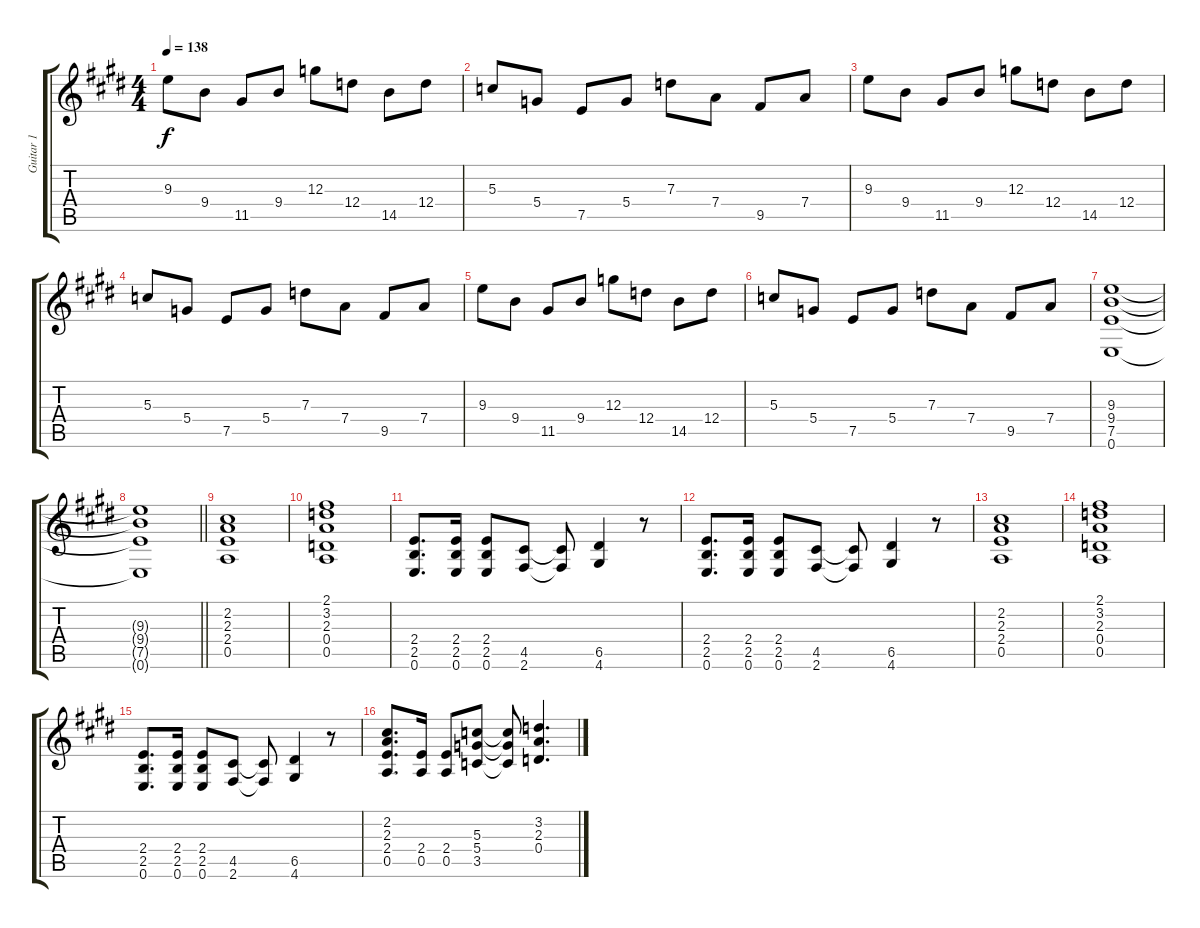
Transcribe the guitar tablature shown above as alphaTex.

\track ("Guitar 1" "Guitar 1") {instrument distortionguitar}
\staff {score tabs}
\tuning (E4 B3 G3 D3 A2 E2) {hide}
\ts (4 4)
\tempo 138
\clef g2
\ks e
9.3.8{dy f} 9.4.8 11.5.8 9.4.8 12.3.8 12.4.8 14.5.8 12.4.8 |
\ks c#minor
5.3.8 5.4.8 7.5.8 5.4.8 7.3.8 7.4.8 9.5.8 7.4.8 |
9.3.8 9.4.8 11.5.8 9.4.8 12.3.8 12.4.8 14.5.8 12.4.8 |
5.3.8 5.4.8 7.5.8 5.4.8 7.3.8 7.4.8 9.5.8 7.4.8 |
\ks e
9.3.8 9.4.8 11.5.8 9.4.8 12.3.8 12.4.8 14.5.8 12.4.8 |
\ks c#minor
5.3.8 5.4.8 7.5.8 5.4.8 7.3.8 7.4.8 9.5.8 7.4.8 |
(9.3 9.4 7.5 0.6).1 |
\barLineRight lightlight
(9.3{t} 9.4{t} 7.5{t} 0.6{t}).1 |
\ks e
(2.2 2.3 2.4 0.5).1 |
\ks c#minor
(2.1 3.2 2.3 0.4 0.5).1 |
(2.4 2.5 0.6).8{d} (2.4 2.5 0.6).16 (2.4 2.5 0.6).8 (4.5 2.6).8 (4.5{t} 2.6{t}).8 (6.5 4.6).4 r.8 |
(2.4 2.5 0.6).8{d} (2.4 2.5 0.6).16 (2.4 2.5 0.6).8 (4.5 2.6).8 (4.5{t} 2.6{t}).8 (6.5 4.6).4 r.8 |
\ks e
(2.2 2.3 2.4 0.5).1 |
\ks c#minor
(2.1 3.2 2.3 0.4 0.5).1 |
(2.4 2.5 0.6).8{d} (2.4 2.5 0.6).16 (2.4 2.5 0.6).8 (4.5 2.6).8 (4.5{t} 2.6{t}).8 (6.5 4.6).4 r.8 |
\ks e
(2.2 2.3 2.4 0.5).8{d} (2.4 0.5).16 (2.4 0.5).8 (5.3 5.4 3.5).8 (5.3{t} 5.4{t} 3.5{t}).8 (3.2 2.3 0.4).4{d}
